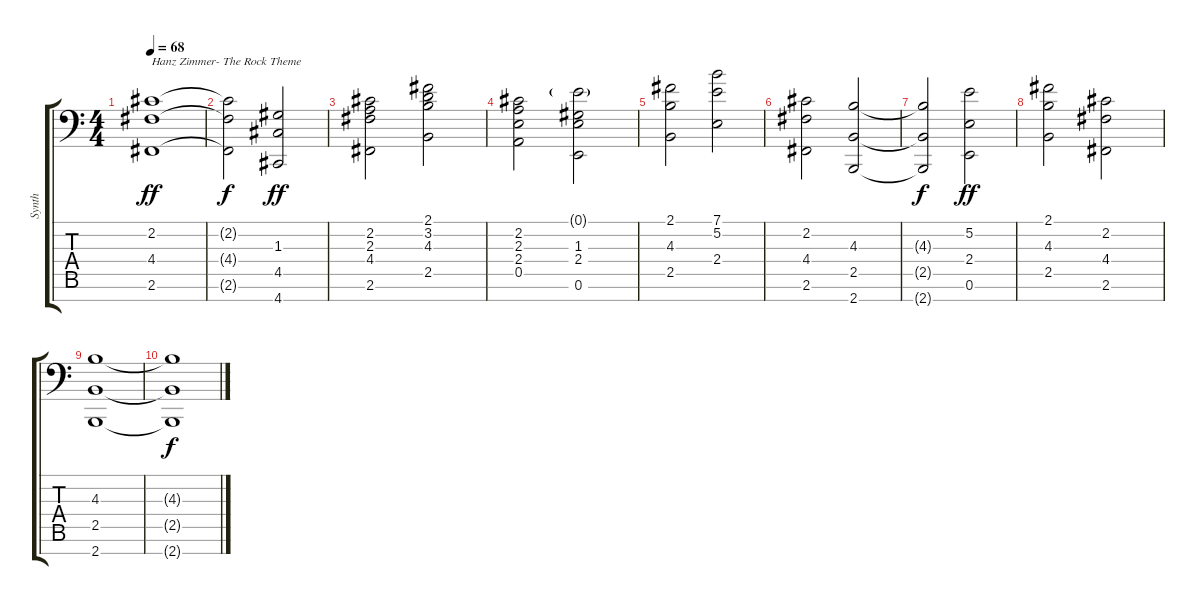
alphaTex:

\track ("Synth" "Synth") {instrument stringensemble1}
\staff {score tabs}
\tuning (E4 B3 G3 D3 A2 E2 A1) {hide}
\ts (4 4)
\tempo 68
\clef f4
\ks c
(2.2 4.4 2.6).1{txt "Hanz Zimmer- The Rock Theme" dy ff instrument stringensemble1} |
(2.2{t} 4.4{t} 2.6{t}).2{dy f} (1.3 4.5 4.7).2{dy ff} |
(2.2 2.3 4.4 2.6).2 (2.1 3.2 4.3 2.5).2 |
(2.2 2.3 2.4 0.5).2 (0.1{g} 1.3 2.4 0.6).2 |
(2.1 4.3 2.5).2 (7.1 5.2 2.4).2 |
(2.2 4.4 2.6).2 (4.3 2.5 2.7).2 |
(4.3{t} 2.5{t} 2.7{t}).2{dy f} (5.2 2.4 0.6).2{dy ff} |
(2.1 4.3 2.5).2 (2.2 4.4 2.6).2 |
(4.3 2.5 2.7).1 |
(4.3{t} 2.5{t} 2.7{t}).1{dy f}
